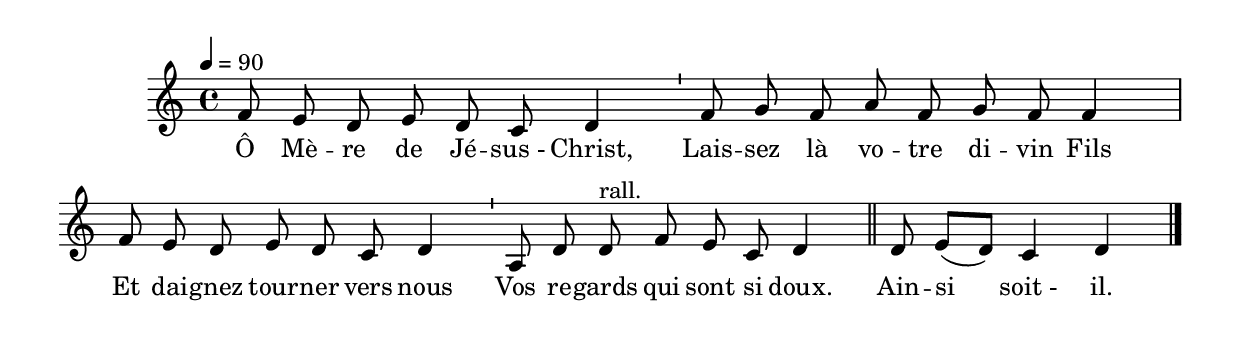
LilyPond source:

\version "2.16"
\include "italiano.ly"

\header {
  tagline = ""
  composer = ""
}

MetriqueArmure = {
  \tempo 4=90
  \cadenzaOn
  \key do \major
}

italique = { \override Score . LyricText #'font-shape = #'italic }

roman = { \override Score . LyricText #'font-shape = #'roman }

MusiqueTheme = \relative do' {
  fa8 mi re mi re do re4 \bar "'"
  fa8 sol fa la fa sol fa fa4 \bar "|"
  fa8 mi re mi re do re4 \bar "'"
  la8 re re^"rall." fa mi do re4 \bar "||"
  re8 mi[( re]) do4 re \bar "|."
}

Paroles = \lyricmode {
  Ô Mè -- re de Jé -- sus_- Christ,
  Lais -- sez là vo -- tre di -- vin Fils
  Et dai -- gnez tour -- ner vers nous
  Vos re -- gards qui sont si doux.
  Ain -- si soit_- il.
}

\score{
  <<
    \new Staff <<
      \set Staff.midiInstrument = "flute"
      \set Staff.autoBeaming = ##f
      \new Voice = "theme" {
        \override Score.PaperColumn #'keep-inside-line = ##t
        \MetriqueArmure
        \MusiqueTheme
      }
    >>
    \new Lyrics \lyricsto theme {
      \Paroles
    }
  >>
  \layout{}
  \midi{}
}
